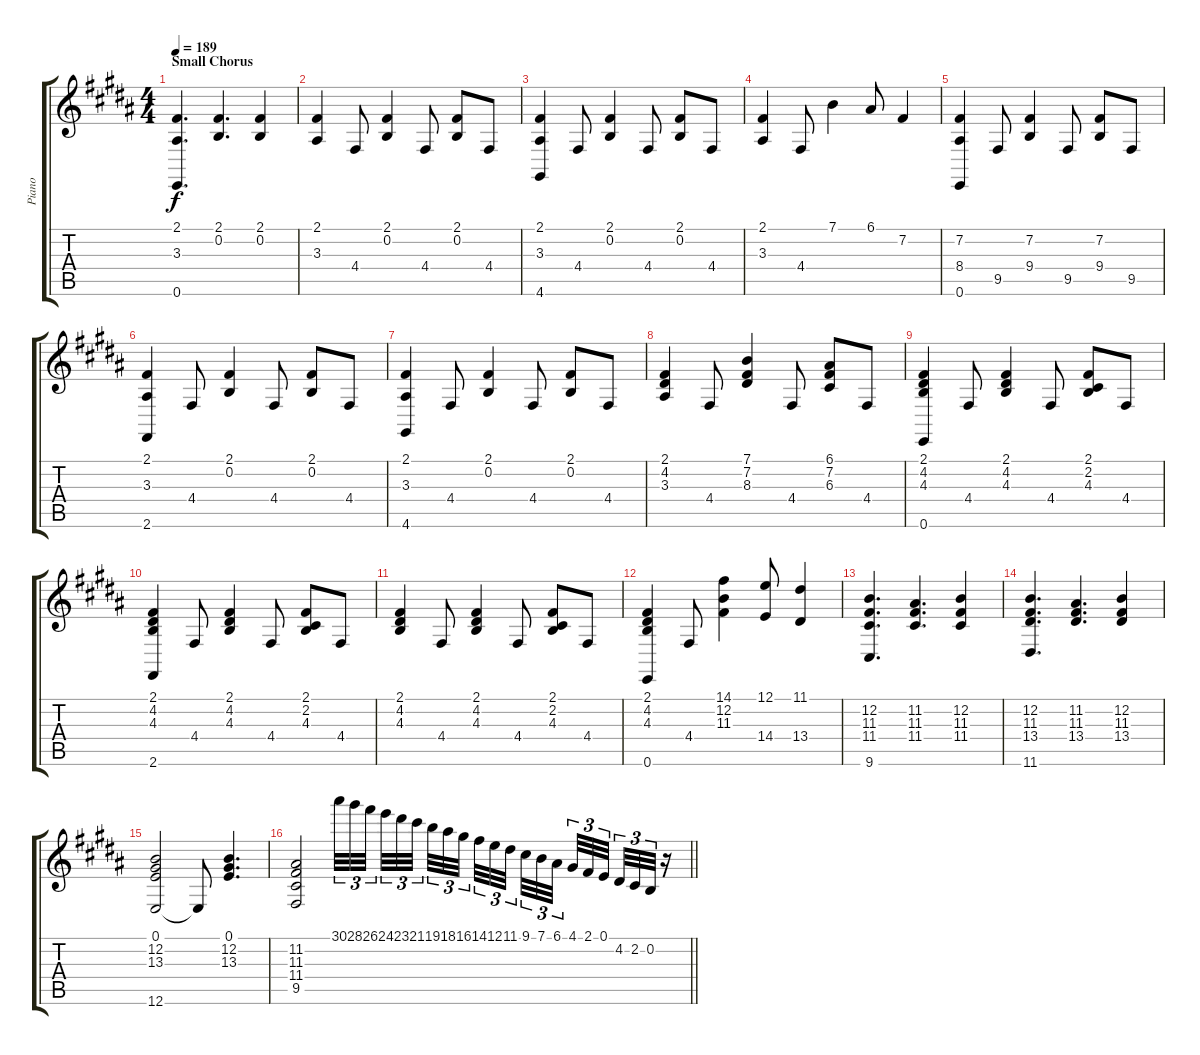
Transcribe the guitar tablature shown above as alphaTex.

\track ("Piano" "Piano") {instrument acousticgrandpiano}
\staff {score tabs}
\tuning (E4 B3 G3 D3 A2 E2) {hide}
\ts (4 4)
\section ("" "Small Chorus")
\tempo 189
\clef g2
\ks b
(2.1 3.3 0.6).4{d dy f} (2.1 0.2).4{d} (2.1 0.2).4 |
(2.1 3.3).4 4.4.8 (2.1 0.2).4 4.4.8 (2.1 0.2).8 4.4.8 |
(2.1 3.3 4.6).4 4.4.8 (2.1 0.2).4 4.4.8 (2.1 0.2).8 4.4.8 |
(2.1 3.3).4 4.4.8 7.1.4 6.1.8 7.2.4 |
(7.2 8.4 0.6).4 9.5.8 (7.2 9.4).4 9.5.8 (7.2 9.4).8 9.5.8 |
(2.1 3.3 2.6).4 4.4.8 (2.1 0.2).4 4.4.8 (2.1 0.2).8 4.4.8 |
(2.1 3.3 4.6).4 4.4.8 (2.1 0.2).4 4.4.8 (2.1 0.2).8 4.4.8 |
(2.1 4.2 3.3).4 4.4.8 (7.1 7.2 8.3).4 4.4.8 (6.1 7.2 6.3).8 4.4.8 |
(2.1 4.2 4.3 0.6).4 4.4.8 (2.1 4.2 4.3).4 4.4.8 (2.1 2.2 4.3).8 4.4.8 |
(2.1 4.2 4.3 2.6).4 4.4.8 (2.1 4.2 4.3).4 4.4.8 (2.1 2.2 4.3).8 4.4.8 |
(2.1 4.2 4.3).4 4.4.8 (2.1 4.2 4.3).4 4.4.8 (2.1 2.2 4.3).8 4.4.8 |
(2.1 4.2 4.3 0.6).4 4.4.8 (14.1 12.2 11.3).4 (12.1 14.4).8 (11.1 13.4).4 |
(12.2 11.3 11.4 9.6).4{d} (11.2 11.3 11.4).4{d} (12.2 11.3 11.4).4 |
(12.2 11.3 13.4 11.6).4{d} (11.2 11.3 13.4).4{d} (12.2 11.3 13.4).4 |
(0.1 12.2 13.3 12.6).2 12.6{t}.8 (0.1 12.2 13.3).4{d} |
\barLineRight lightlight
(11.2 11.3 11.4 9.5).2 30.1.32{tu (3 2)} 28.1.32{tu (3 2)} 26.1.32{tu (3 2) beam splitsecondary} 24.1.32{tu (3 2)} 23.1.32{tu (3 2)} 21.1.32{tu (3 2) beam splitsecondary} 19.1.32{tu (3 2)} 18.1.32{tu (3 2)} 16.1.32{tu (3 2) beam splitsecondary} 14.1.32{tu (3 2)} 12.1.32{tu (3 2)} 11.1.32{tu (3 2)} 9.1.32{tu (3 2)} 7.1.32{tu (3 2)} 6.1.32{tu (3 2) beam splitsecondary} 4.1.32{tu (3 2)} 2.1.32{tu (3 2)} 0.1.32{tu (3 2) beam splitsecondary} 4.2.32{tu (3 2)} 2.2.32{tu (3 2)} 0.2.32{tu (3 2)} r.16
